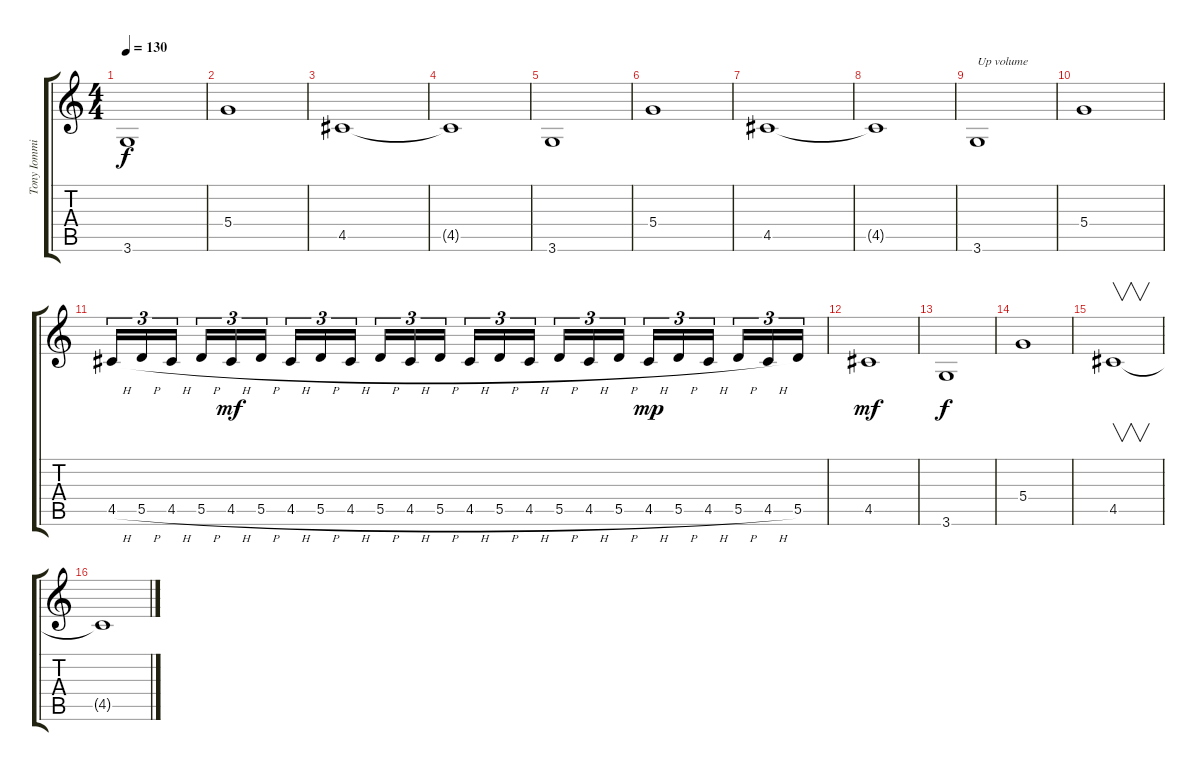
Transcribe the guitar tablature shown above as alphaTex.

\track ("Tony Iommi" "Tony Iommi") {instrument distortionguitar}
\staff {score tabs}
\tuning (E4 B3 G3 D3 A2 E2) {hide}
\ts (4 4)
\tempo 130
\clef g2
\ks c
3.6.1{dy f} |
5.4.1 |
4.5.1 |
4.5{t}.1 |
3.6.1 |
5.4.1 |
4.5.1 |
4.5{t}.1 |
3.6.1{txt "Up volume" volume 16} |
5.4.1 |
4.5{h}.16{tu (3 2)} 5.5{h}.16{tu (3 2)} 4.5{h}.16{tu (3 2)} 5.5{h}.16{tu (3 2)} 4.5{h}.16{tu (3 2) dy mf} 5.5{h}.16{tu (3 2)} 4.5{h}.16{tu (3 2)} 5.5{h}.16{tu (3 2)} 4.5{h}.16{tu (3 2)} 5.5{h}.16{tu (3 2)} 4.5{h}.16{tu (3 2)} 5.5{h}.16{tu (3 2)} 4.5{h}.16{tu (3 2)} 5.5{h}.16{tu (3 2)} 4.5{h}.16{tu (3 2)} 5.5{h}.16{tu (3 2)} 4.5{h}.16{tu (3 2)} 5.5{h}.16{tu (3 2)} 4.5{h}.16{tu (3 2) dy mp} 5.5{h}.16{tu (3 2)} 4.5{h}.16{tu (3 2)} 5.5{h}.16{tu (3 2)} 4.5{h}.16{tu (3 2)} 5.5.16{tu (3 2)} |
4.5.1{dy mf} |
3.6.1{dy f} |
5.4.1 |
4.5.1{v} |
4.5{t}.1
